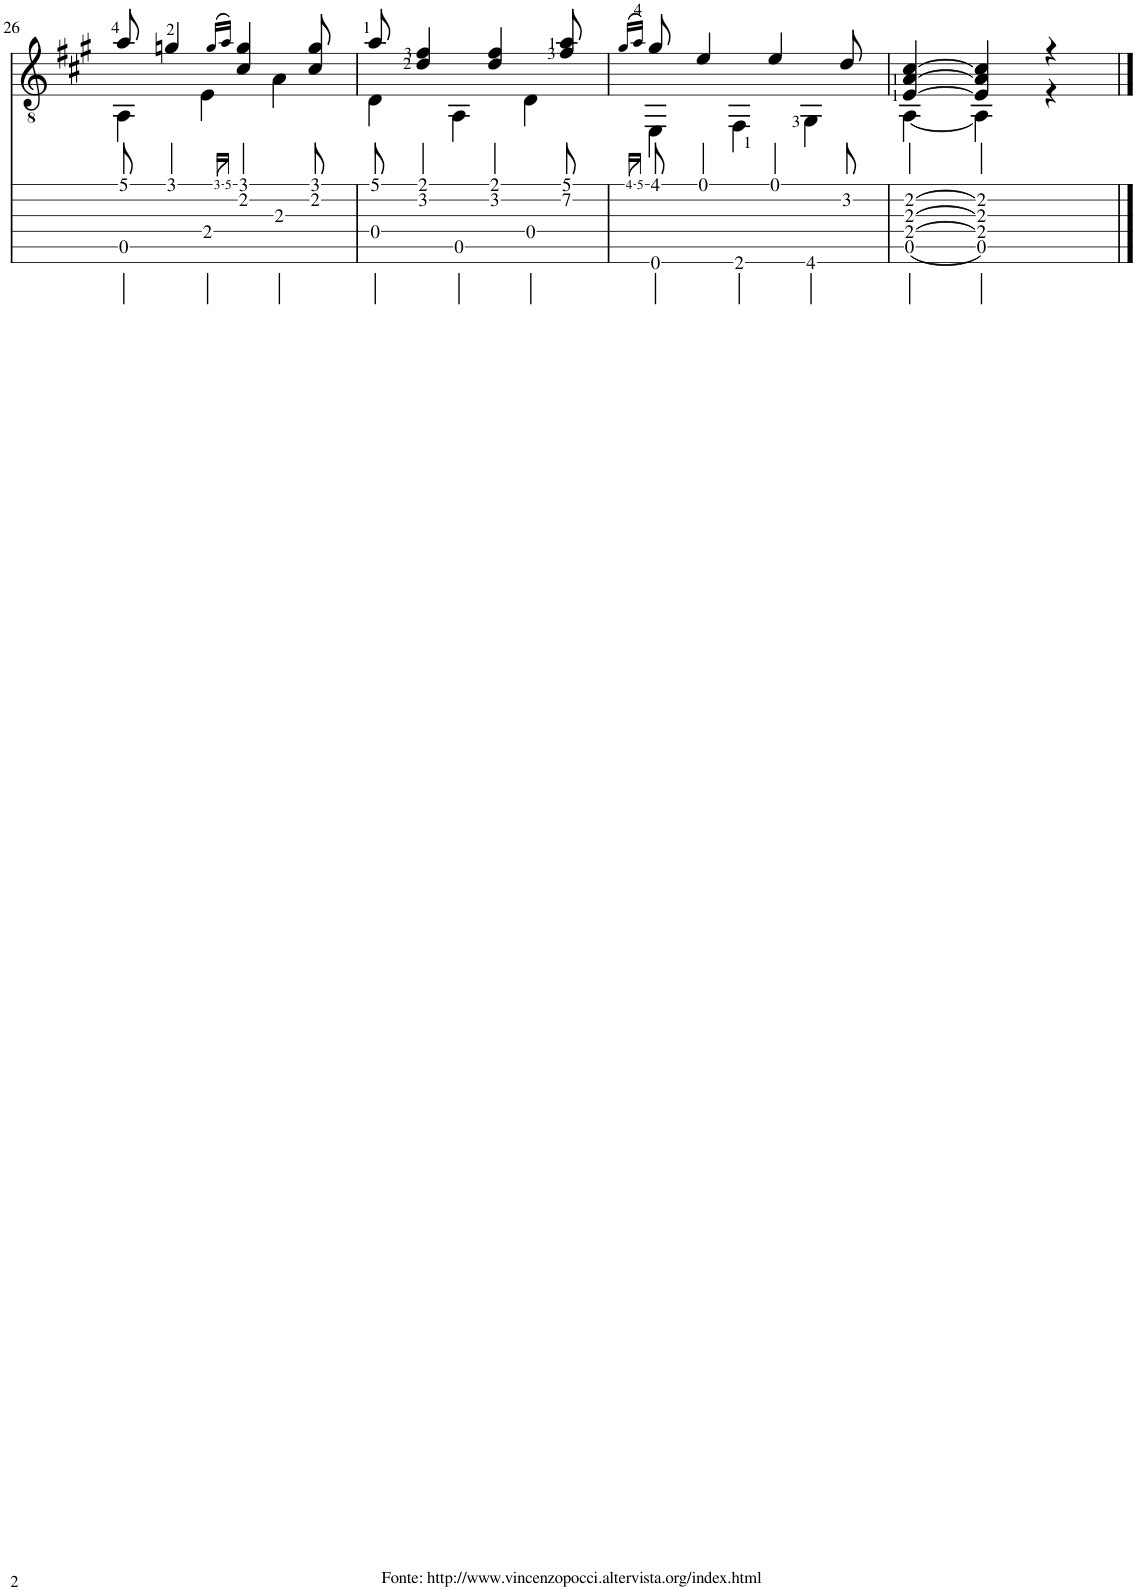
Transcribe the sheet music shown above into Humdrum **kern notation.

**kern	**kern
*part2	*part1
*staff2	*staff1
*I"Chitarra classica (Intavolatura)	*I"Guitar
!!LO:PB:g=z
*	*clefGv2
*k[f#c#g#]	*k[f#c#g#]
*M3/4	*M3/4
=26	=26
*^	*^
8a/	4AA\	8a/	4AA\
4gn/	.	4gn/	.
.	4E\	.	4E\
(16qg/LL	.	(16qg/LL	.
16qa/JJ)	.	16qa/JJ)	.
4c#/ 4g/	.	4c#/ 4g/	.
.	4A\	.	4A\
8c#/ 8g/	.	8c#/ 8g/	.
=27	=27	=27	=27
8a/	4D\	8a/	4D\
4d/ 4f#/	.	4d/ 4f#/	.
.	4AA\	.	4AA\
4d/ 4f#/	.	4d/ 4f#/	.
.	4D\	.	4D\
8f#/ 8a/	.	8f#/ 8a/	.
=28	=28	=28	=28
(16qg#/LL	.	(16qg#/LL	.
16qa/JJ)	.	16qa/JJ)	.
8g#/	4EE\	8g#/	4EE\
4e/	.	4e/	.
.	4FF#\	.	4FF#\
4e/	.	4e/	.
.	4GG#\	.	4GG#\
8d/	.	8d/	.
=29	=29	=29	=29
[4E/ [4A/ [4c#/	[4AA\	[4E/ [4A/ [4c#/	[4AA\
4E/] 4A/] 4c#/]	4AA\]	4E/] 4A/] 4c#/]	4AA\]
4r	4r	4r	4r
*v	*v	*	*
*	*v	*v
==	==
*-	*-
